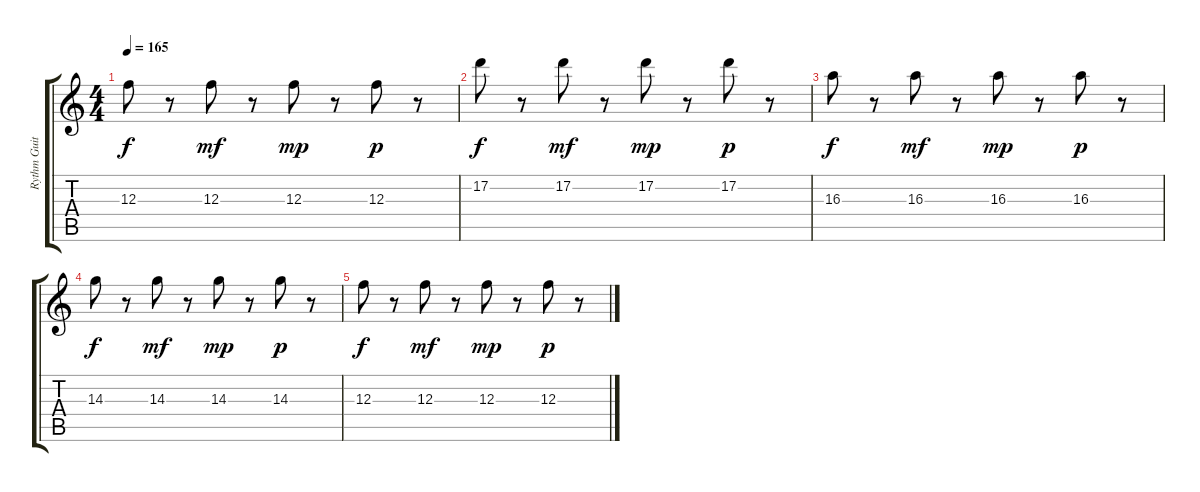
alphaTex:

\track ("Rythm Guitar" "Rythm Guit") {instrument distortionguitar}
\staff {score tabs}
\tuning (D4 A3 F3 C3 G2 C2) {hide}
\ts (4 4)
\tempo 165
\clef g2
\ks c
12.3.8{dy f} r.8 12.3.8{dy mf} r.8 12.3.8{dy mp} r.8 12.3.8{dy p} r.8 |
17.2.8{dy f} r.8 17.2.8{dy mf} r.8 17.2.8{dy mp} r.8 17.2.8{dy p} r.8 |
16.3.8{dy f} r.8 16.3.8{dy mf} r.8 16.3.8{dy mp} r.8 16.3.8{dy p} r.8 |
14.3.8{dy f} r.8 14.3.8{dy mf} r.8 14.3.8{dy mp} r.8 14.3.8{dy p} r.8 |
12.3.8{dy f} r.8 12.3.8{dy mf} r.8 12.3.8{dy mp} r.8 12.3.8{dy p} r.8
